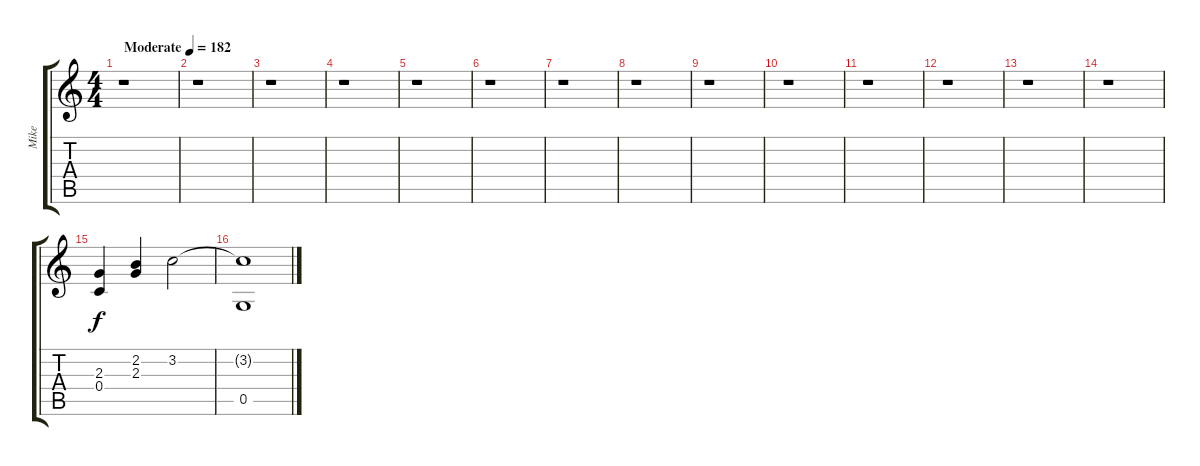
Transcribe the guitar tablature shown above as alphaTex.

\track ("Mike" "Mike") {instrument electricguitarjazz}
\staff {score tabs}
\tuning (D4 A3 F3 C3 G2 C2) {hide}
\ts (4 4)
\tempo (182 "Moderate")
\clef g2
\ks c
r.1{dy f instrument electricguitarjazz} |
r.1 |
r.1 |
r.1 |
r.1 |
r.1 |
r.1 |
r.1 |
r.1 |
r.1 |
r.1 |
r.1 |
r.1 |
r.1 |
(2.3 0.4).4 (2.2 2.3).4 3.2.2 |
(3.2{t} 0.5).1
